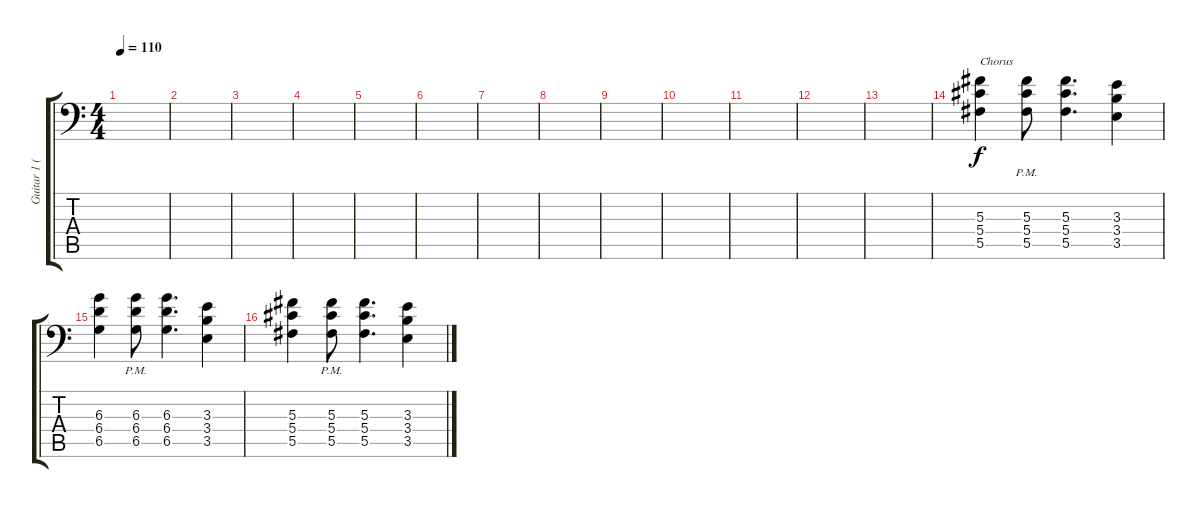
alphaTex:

\track ("Guitar 1 (Overdriven)" "Guitar 1 (") {instrument overdrivenguitar}
\staff {score tabs}
\tuning (Bb3 Gb3 Db3 Ab2 Db2 Ab1) {hide}
\ts (4 4)
\tempo 110
\clef f4
\ks c
|
|
|
|
|
|
|
|
|
|
|
|
|
(5.3 5.4 5.5).4{txt "Chorus"} (5.3 5.4 5.5{pm}).8 (5.3 5.4 5.5).4{d} (3.3 3.4 3.5).4 |
(6.3 6.4 6.5).4 (6.3 6.4 6.5{pm}).8 (6.3 6.4 6.5).4{d} (3.3 3.4 3.5).4 |
(5.3 5.4 5.5).4 (5.3 5.4 5.5{pm}).8 (5.3 5.4 5.5).4{d} (3.3 3.4 3.5).4
